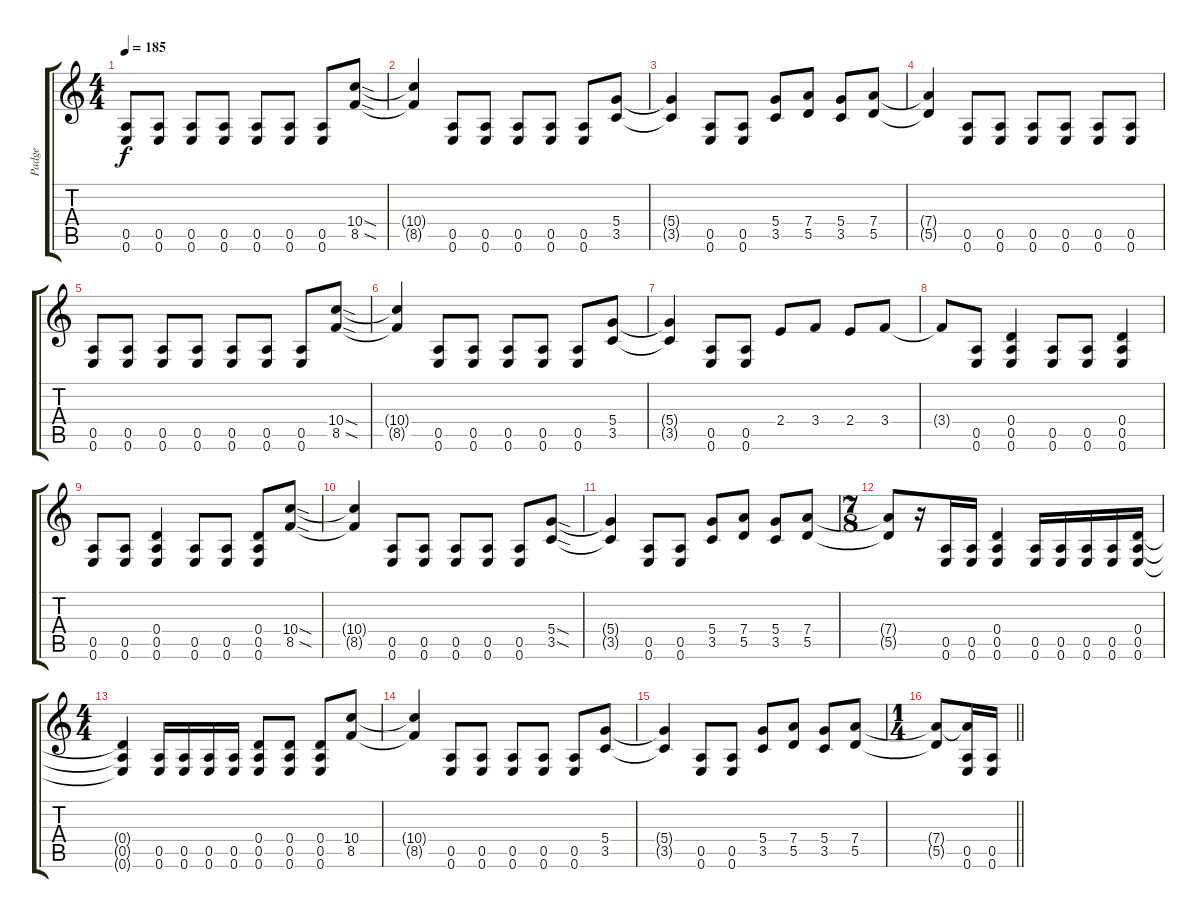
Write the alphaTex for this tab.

\track ("Padge" "Padge") {instrument distortionguitar}
\staff {score tabs}
\tuning (E4 B3 G3 D3 A2 E2) {hide}
\ts (4 4)
\tempo 185
\clef g2
\ks c
(0.5 0.6).8{dy f} (0.5 0.6).8 (0.5 0.6).8 (0.5 0.6).8 (0.5 0.6).8 (0.5 0.6).8 (0.5 0.6).8 (10.4{sod} 8.5{sod}).8 |
(10.4{t} 8.5{t}).4 (0.5 0.6).8 (0.5 0.6).8 (0.5 0.6).8 (0.5 0.6).8 (0.5 0.6).8 (5.4 3.5).8 |
(5.4{t} 3.5{t}).4 (0.5 0.6).8 (0.5 0.6).8 (5.4 3.5).8 (7.4 5.5).8 (5.4 3.5).8 (7.4 5.5).8 |
(7.4{t} 5.5{t}).4 (0.5 0.6).8 (0.5 0.6).8 (0.5 0.6).8 (0.5 0.6).8 (0.5 0.6).8 (0.5 0.6).8 |
(0.5 0.6).8 (0.5 0.6).8 (0.5 0.6).8 (0.5 0.6).8 (0.5 0.6).8 (0.5 0.6).8 (0.5 0.6).8 (10.4{sod} 8.5{sod}).8 |
(10.4{t} 8.5{t}).4 (0.5 0.6).8 (0.5 0.6).8 (0.5 0.6).8 (0.5 0.6).8 (0.5 0.6).8 (5.4 3.5).8 |
(5.4{t} 3.5{t}).4 (0.5 0.6).8 (0.5 0.6).8 2.4.8 3.4.8 2.4.8 3.4.8 |
3.4{t}.8 (0.5 0.6).8 (0.4 0.5 0.6).4 (0.5 0.6).8 (0.5 0.6).8 (0.4 0.5 0.6).4 |
(0.5 0.6).8 (0.5 0.6).8 (0.4 0.5 0.6).4 (0.5 0.6).8 (0.5 0.6).8 (0.4 0.5 0.6).8 (10.4{sod} 8.5{sod}).8 |
(10.4{t} 8.5{t}).4 (0.5 0.6).8 (0.5 0.6).8 (0.5 0.6).8 (0.5 0.6).8 (0.5 0.6).8 (5.4{sod} 3.5{sod}).8 |
(5.4{t} 3.5{t}).4 (0.5 0.6).8 (0.5 0.6).8 (5.4 3.5).8 (7.4 5.5).8 (5.4 3.5).8 (7.4 5.5).8 |
\ts (7 8)
(7.4{t} 5.5{t}).8 r.16 (0.5 0.6).16 (0.5 0.6).16 (0.4 0.5 0.6).4 (0.5 0.6).16 (0.5 0.6).16 (0.5 0.6).16 (0.5 0.6).16 (0.4 0.5 0.6).16 |
\ts (4 4)
(0.4{t} 0.5{t} 0.6{t}).4 (0.5 0.6).16 (0.5 0.6).16 (0.5 0.6).16 (0.5 0.6).16 (0.4 0.5 0.6).8 (0.4 0.5 0.6).8 (0.4 0.5 0.6).8 (10.4 8.5).8 |
(10.4{t} 8.5{t}).4 (0.5 0.6).8 (0.5 0.6).8 (0.5 0.6).8 (0.5 0.6).8 (0.5 0.6).8 (5.4 3.5).8 |
(5.4{t} 3.5{t}).4 (0.5 0.6).8 (0.5 0.6).8 (5.4 3.5).8 (7.4 5.5).8 (5.4 3.5).8 (7.4 5.5).8 |
\ts (1 4)
\barLineRight lightlight
(7.4{t} 5.5{t}).8 (7.4{t} 0.5 0.6).16 (0.5 0.6).16
